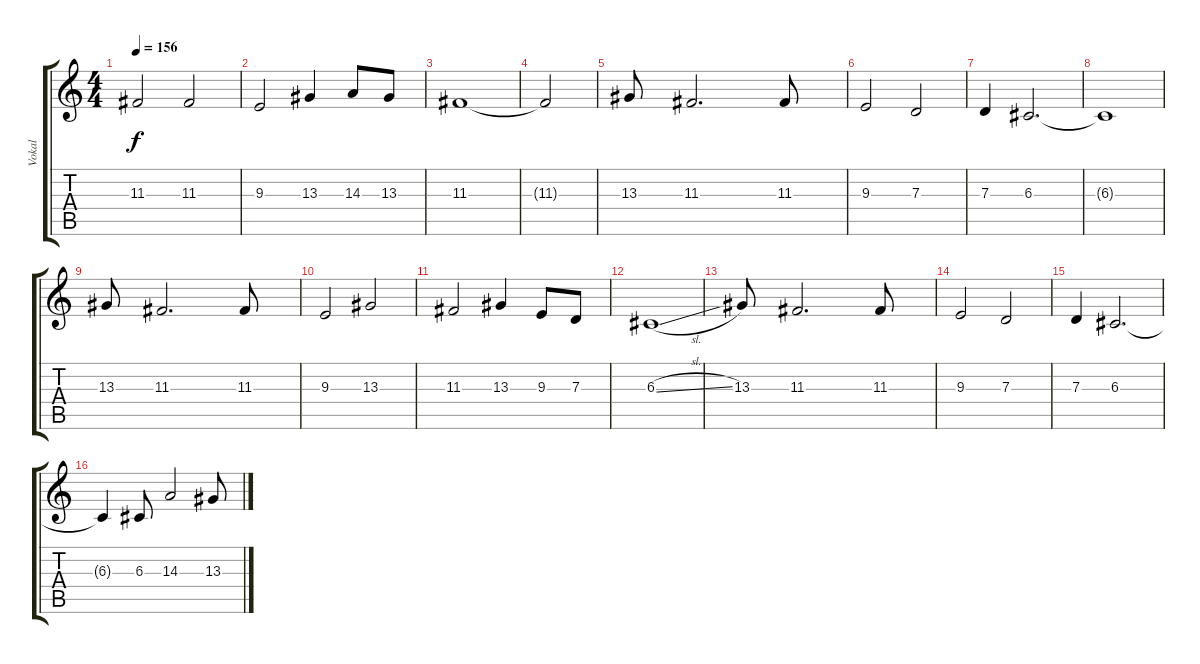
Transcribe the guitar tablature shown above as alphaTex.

\track ("Vokal" "Vokal") {instrument oboe}
\staff {score tabs}
\tuning (E4 B3 G3 D3 A2 E2) {hide}
\ts (4 4)
\tempo 156
\clef g2
\ks c
11.3.2{dy f} 11.3.2 |
9.3.2 13.3.4 14.3.8 13.3.8 |
11.3.1 |
11.3{t}.2 |
13.3.8 11.3.2{d} 11.3.8 |
9.3.2 7.3.2 |
7.3.4 6.3.2{d} |
6.3{t}.1 |
13.3.8 11.3.2{d} 11.3.8 |
9.3.2 13.3.2 |
11.3.2 13.3.4 9.3.8 7.3.8 |
6.3{sl}.1 |
13.3.8 11.3.2{d} 11.3.8 |
9.3.2 7.3.2 |
7.3.4 6.3.2{d} |
6.3{t}.4 6.3.8 14.3.2 13.3.8
